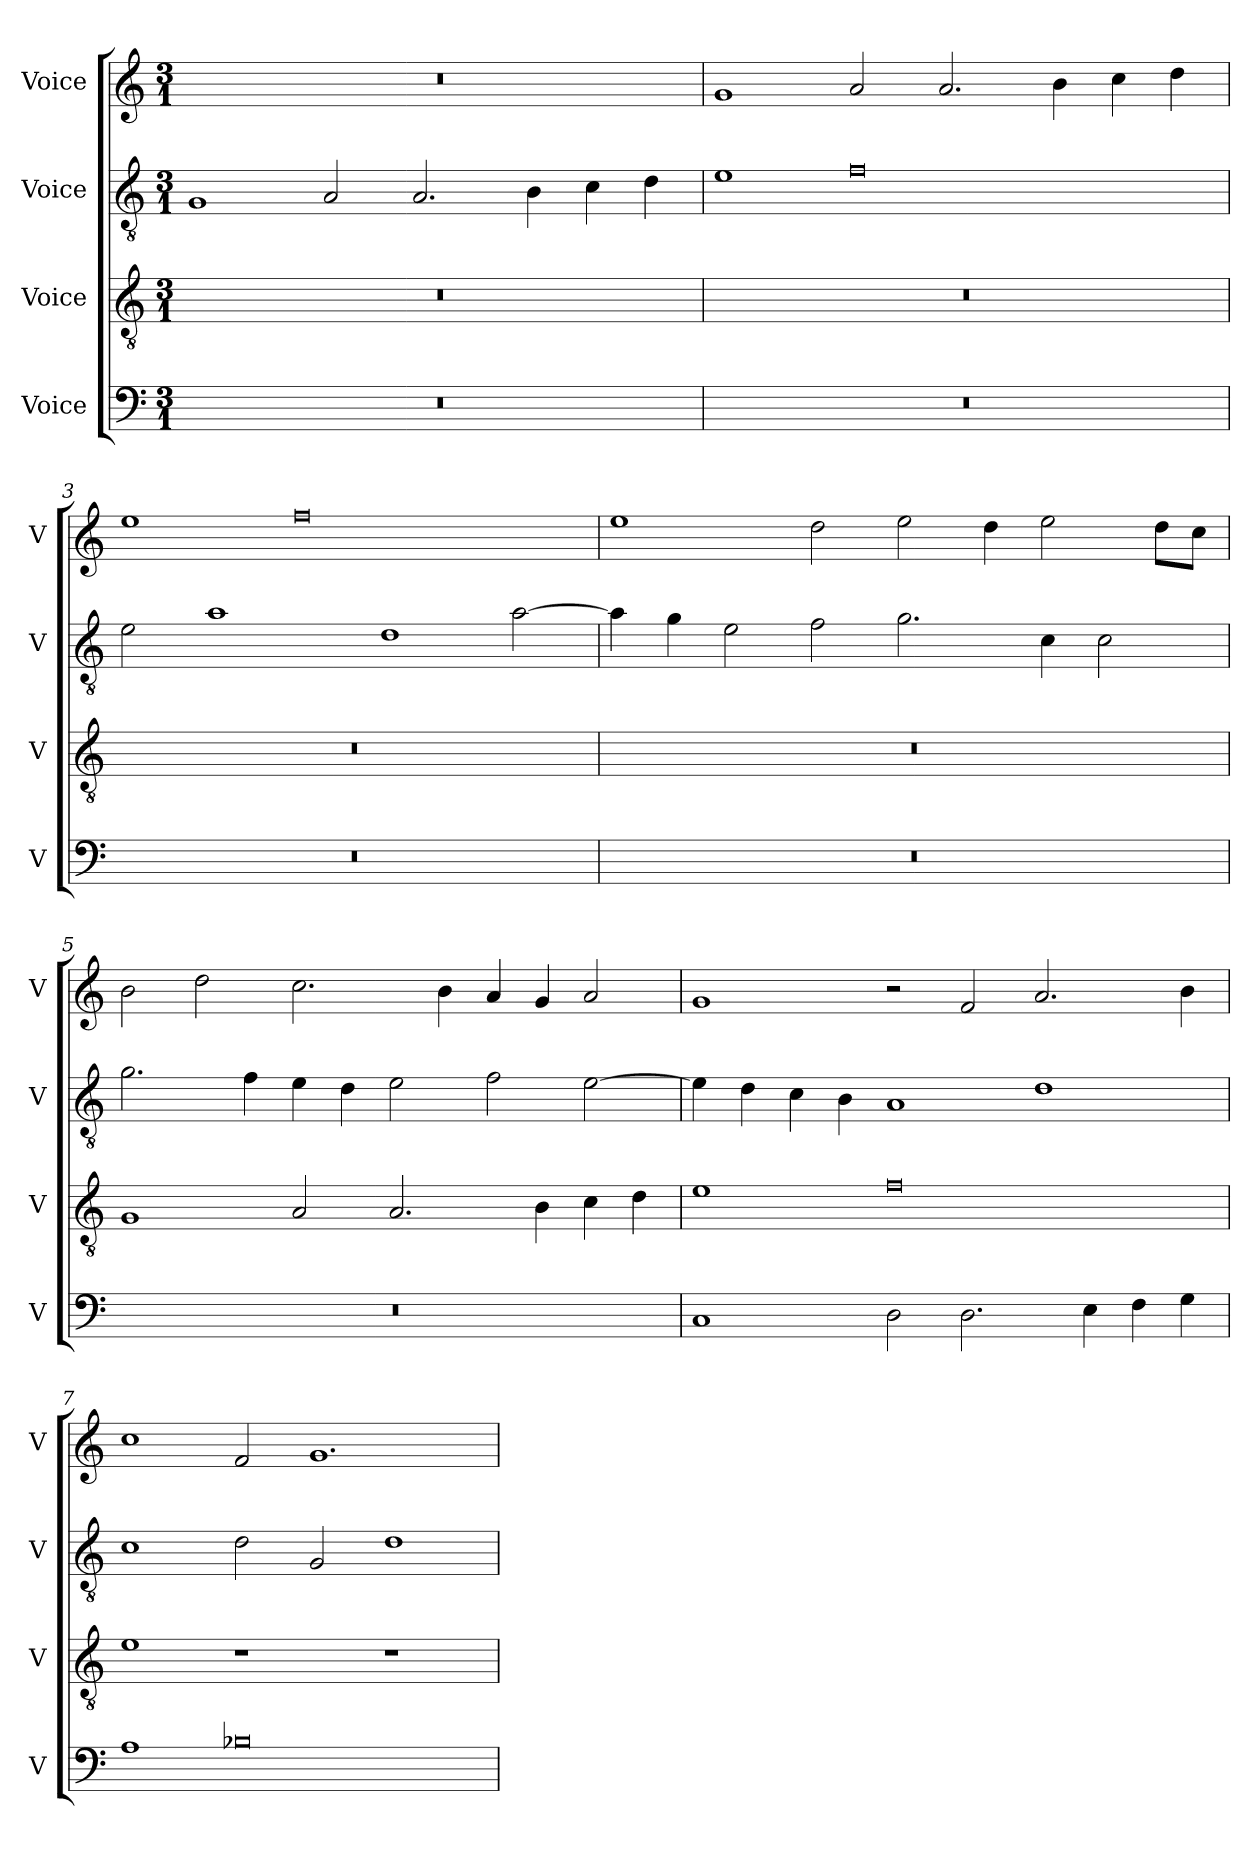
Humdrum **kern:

**kern	**kern	**kern	**kern
*part4	*part3	*part2	*part1
*staff4	*staff3	*staff2	*staff1
*I"Voice	*I"Voice	*I"Voice	*I"Voice
*I'V	*I'V	*I'V	*I'V
*clefF4	*clefGv2	*clefGv2	*clefG2
*k[]	*k[]	*k[]	*k[]
*M3/1	*M3/1	*M3/1	*M3/1
=1	=1	=1	=1
0.r	0.r	1G	0.r
.	.	2A/	.
.	.	2.A/	.
.	.	4B\	.
.	.	4c\	.
.	.	4d\	.
=2	=2	=2	=2
0.r	0.r	1e	1g
.	.	0f	2a/
.	.	.	2.a/
.	.	.	4b\
.	.	.	4cc\
.	.	.	4dd\
!!LO:LB:g=z
=3	=3	=3	=3
0.r	0.r	2e\	1ee
.	.	1a	.
.	.	.	0ff
.	.	1d	.
.	.	[2a\	.
=4	=4	=4	=4
0.r	0.r	4a\]	1ee
.	.	4g\	.
.	.	2e\	.
.	.	2f\	2dd\
.	.	2.g\	2ee\
.	.	.	4dd\
.	.	4c\	2ee\
.	.	2c\	.
.	.	.	8dd\L
.	.	.	8cc\J
!!LO:LB:g=z
=5	=5	=5	=5
0.r	1G	2.g\	2b\
.	.	.	2dd\
.	.	4f\	.
.	2A/	4e\	2.cc\
.	.	4d\	.
.	2.A/	2e\	.
.	.	.	4b\
.	.	2f\	4a/
.	4B\	.	4g/
.	4c\	[2e\	2a/
.	4d\	.	.
=6	=6	=6	=6
1C	1e	4e\]	1g
.	.	4d\	.
.	.	4c\	.
.	.	4B\	.
2D\	0f	1A	2r
2.D\	.	.	2f/
.	.	1d	2.a/
4E\	.	.	.
4F\	.	.	.
4G\	.	.	4b\
!!LO:PB:g=z
=7	=7	=7	=7
1A	1e	1c	1cc
0B-X	1r	2d\	2f/
.	.	2G/	1.g
.	1r	1d	.
=	=	=	=
*-	*-	*-	*-
